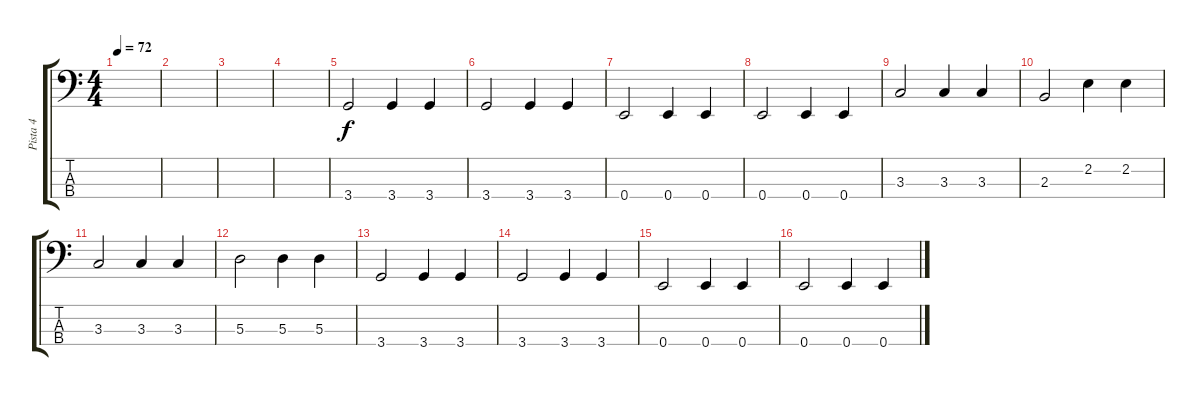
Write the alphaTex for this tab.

\track ("Pista 4" "Pista 4") {instrument electricbasspick}
\staff {score tabs}
\tuning (G2 D2 A1 E1) {hide}
\ts (4 4)
\tempo 72
\clef f4
\ks c
|
|
|
|
3.4.2 3.4.4 3.4.4 |
3.4.2 3.4.4 3.4.4 |
0.4.2 0.4.4 0.4.4 |
0.4.2 0.4.4 0.4.4 |
3.3.2 3.3.4 3.3.4 |
2.3.2 2.2.4 2.2.4 |
3.3.2 3.3.4 3.3.4 |
5.3.2 5.3.4 5.3.4 |
3.4.2 3.4.4 3.4.4 |
3.4.2 3.4.4 3.4.4 |
0.4.2 0.4.4 0.4.4 |
0.4.2 0.4.4 0.4.4
